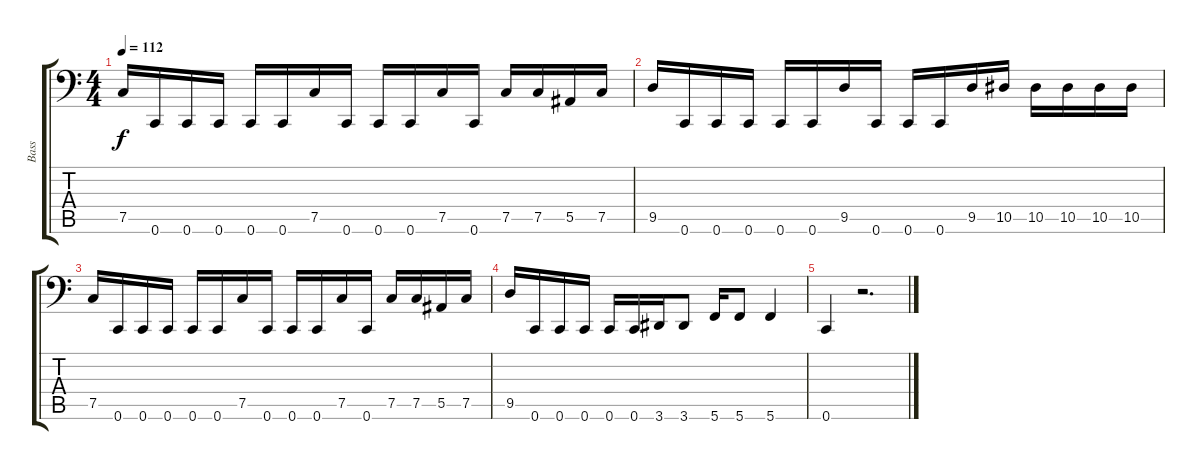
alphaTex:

\track ("Bass" "Bass") {instrument electricbasspick}
\staff {score tabs}
\tuning (C3 G2 Eb2 Bb1 F1 C1) {hide}
\ts (4 4)
\tempo 112
\clef f4
\ks c
7.5.16{dy f} 0.6.16 0.6.16 0.6.16 0.6.16 0.6.16 7.5.16 0.6.16 0.6.16 0.6.16 7.5.16 0.6.16 7.5.16 7.5.16 5.5.16 7.5.16 |
9.5.16 0.6.16 0.6.16 0.6.16 0.6.16 0.6.16 9.5.16 0.6.16 0.6.16 0.6.16 9.5.16 10.5.16 10.5.16 10.5.16 10.5.16 10.5.16 |
7.5.16 0.6.16 0.6.16 0.6.16 0.6.16 0.6.16 7.5.16 0.6.16 0.6.16 0.6.16 7.5.16 0.6.16 7.5.16 7.5.16 5.5.16 7.5.16 |
9.5.16 0.6.16 0.6.16 0.6.16 0.6.16 0.6.16 3.6.16 3.6.8 5.6.16 5.6.8 5.6.4 |
0.6.4 r.2{d}
